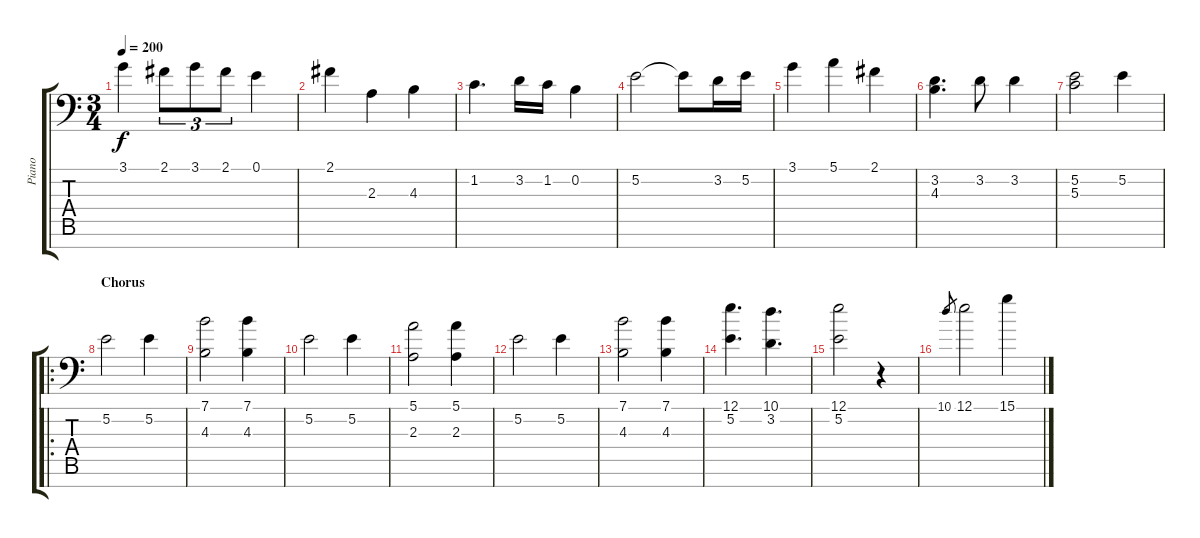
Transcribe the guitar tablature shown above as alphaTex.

\track ("Piano" "Piano") {instrument acousticgrandpiano}
\staff {score tabs}
\tuning (E4 B3 G3 D3 A2 E2 A1) {hide}
\ts (3 4)
\tempo 200
\clef f4
\ks c
3.1.4{dy f} 2.1.8{tu (3 2)} 3.1.8{tu (3 2)} 2.1.8{tu (3 2)} 0.1.4 |
2.1.4 2.3.4 4.3.4 |
1.2.4{d} 3.2.16 1.2.16 0.2.4 |
5.2.2 5.2{t}.8 3.2.16 5.2.16 |
3.1.4 5.1.4 2.1.4 |
(3.2 4.3).4{d} 3.2.8 3.2.4 |
(5.2 5.3).2 5.2.4 |
\ro
\section ("" "Chorus")
5.2.2 5.2.4 |
(7.1 4.3).2 (7.1 4.3).4 |
5.2.2 5.2.4 |
(5.1 2.3).2 (5.1 2.3).4 |
5.2.2 5.2.4 |
(7.1 4.3).2 (7.1 4.3).4 |
(12.1 5.2).4{d} (10.1 3.2).4{d} |
(12.1 5.2).2 r.4 |
10.1.8{gr} 12.1.2 15.1.4
